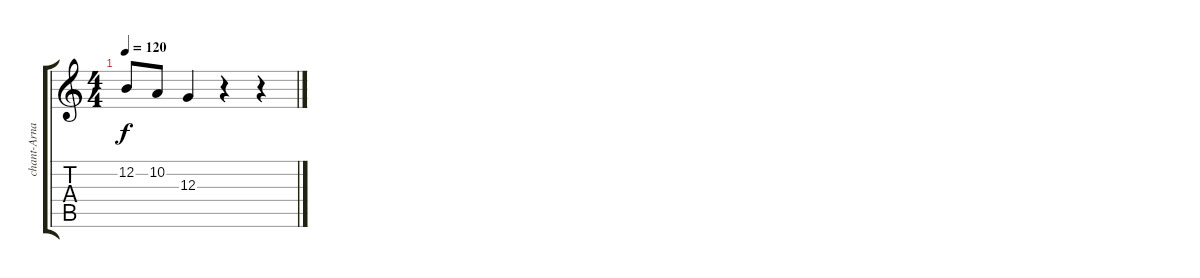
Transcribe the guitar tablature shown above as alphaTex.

\track ("chant-Arnaud" "chant-Arna") {instrument sopranosax}
\staff {score tabs}
\tuning (E4 B3 G3 D3 A2 E2) {hide}
\ts (4 4)
\tempo 120
\clef g2
\ks c
12.2.8{dy f} 10.2.8 12.3.4 r.4 r.4
